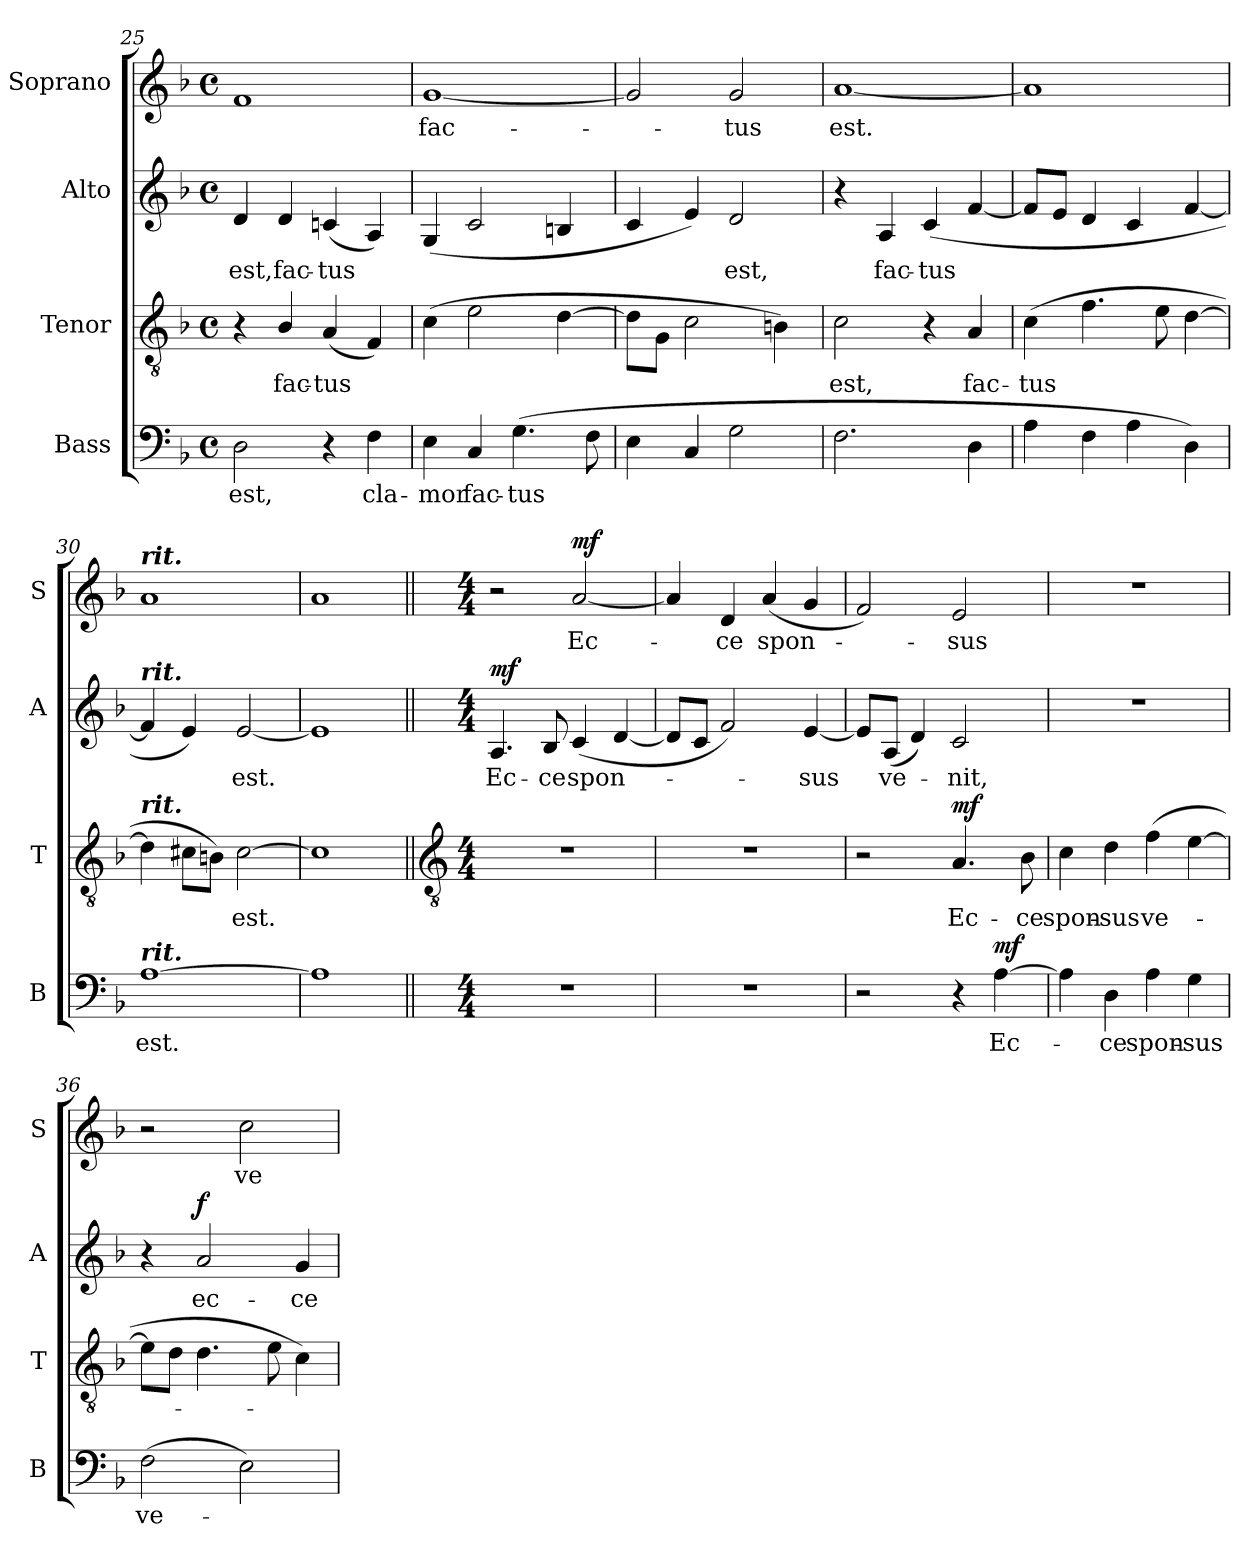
**kern	**text	**dynam	**kern	**text	**dynam	**kern	**text	**dynam	**kern	**text	**dynam
*part4	*part4	*part4	*part3	*part3	*part3	*part2	*part2	*part2	*part1	*part1	*part1
*staff4	*staff4	*staff4	*staff3	*staff3	*staff3	*staff2	*staff2	*staff2	*staff1	*staff1	*staff1
*I"Bass	*	*	*I"Tenor	*	*	*I"Alto	*	*	*I"Soprano	*	*
*I'B	*	*	*I'T	*	*	*I'A	*	*	*I'S	*	*
*clefF4	*	*	*clefGv2	*	*	*clefG2	*	*	*clefG2	*	*
*k[b-]	*	*	*k[b-]	*	*	*k[b-]	*	*	*k[b-]	*	*
*F:	*	*	*F:	*	*	*F:	*	*	*F:	*	*
*M4/4	*	*	*M4/4	*	*	*M4/4	*	*	*M4/4	*	*
*met(c)	*	*	*met(c)	*	*	*met(c)	*	*	*met(c)	*	*
=25	=25	=25	=25	=25	=25	=25	=25	=25	=25	=25	=25
!	!LO:LY:b	!	!	!	!	!	!LO:LY:b	!	!	!	!
2D\	est,	.	4r	.	.	4d/	est,	.	1f	.	.
!	!	!	!	!LO:LY:b	!	!	!LO:LY:b	!	!	!	!
.	.	.	4B-/	fac-	.	4d/	fac-	.	.	.	.
!	!	!	!	!LO:LY:b	!	!	!LO:LY:b	!	!	!	!
4r	.	.	(<4A/	-tus	.	(<4cn/	-tus	.	.	.	.
!	!LO:LY:b	!	!	!	!	!	!	!	!	!	!
4F\	cla-	.	4F/)	.	.	4A/)	.	.	.	.	.
=26	=26	=26	=26	=26	=26	=26	=26	=26	=26	=26	=26
!	!LO:LY:b	!	!	!	!	!	!	!	!	!LO:LY:b	!
4E\	-mor	.	(>4c\	.	.	(<4G/	.	.	[1g	fac-	.
!	!LO:LY:b	!	!	!	!	!	!	!	!	!	!
4C/	fac-	.	2e\	.	.	2c/	.	.	.	.	.
!	!LO:LY:b	!	!	!	!	!	!	!	!	!	!
(>4.G\	-tus	.	.	.	.	.	.	.	.	.	.
.	.	.	[4d\	.	.	4Bn/	.	.	.	.	.
8F\	.	.	.	.	.	.	.	.	.	.	.
!!LO:LB:g=z
=27	=27	=27	=27	=27	=27	=27	=27	=27	=27	=27	=27
4E\	.	.	8d\L]	.	.	4c/	.	.	2g/]	.	.
.	.	.	8G\J	.	.	.	.	.	.	.	.
4C/	.	.	2c\	.	.	4e/)	.	.	.	.	.
!	!	!	!	!	!	!	!LO:LY:b	!	!	!LO:LY:b	!
2G\	.	.	.	.	.	2d/	est,	.	2g/	tus	.
.	.	.	4Bn\)	.	.	.	.	.	.	.	.
=28	=28	=28	=28	=28	=28	=28	=28	=28	=28	=28	=28
!	!	!	!	!LO:LY:b	!	!	!	!	!	!LO:LY:b	!
2.F\	.	.	2c\	est,	.	4r	.	.	[1a	est.	.
!	!	!	!	!	!	!	!LO:LY:b	!	!	!	!
.	.	.	.	.	.	4A/	fac-	.	.	.	.
!	!	!	!	!	!	!	!LO:LY:b	!	!	!	!
.	.	.	4r	.	.	(<4c/	-tus	.	.	.	.
!	!	!	!	!LO:LY:b	!	!	!	!	!	!	!
4D\	.	.	4A/	fac-	.	[4f/	.	.	.	.	.
=29	=29	=29	=29	=29	=29	=29	=29	=29	=29	=29	=29
!	!	!	!	!LO:LY:b	!	!	!	!	!	!	!
4A\	.	.	(>4c\	-tus	.	8f/L]	.	.	1a]	.	.
.	.	.	.	.	.	8e/J	.	.	.	.	.
4F\	.	.	4.f\	.	.	4d/	.	.	.	.	.
4A\	.	.	.	.	.	4c/	.	.	.	.	.
.	.	.	8e\	.	.	.	.	.	.	.	.
4D\)	.	.	[4d\	.	.	[4f/	.	.	.	.	.
=30	=30	=30	=30	=30	=30	=30	=30	=30	=30	=30	=30
!	!	!	!	!	!	!	!	!	!LO:TX:a:Bi:t=rit.	!	!
!	!	!	!	!	!	!LO:TX:a:Bi:t=rit.	!	!	!	!	!
!	!	!	!LO:TX:a:Bi:t=rit.	!	!	!	!	!	!	!	!
!LO:TX:a:Bi:t=rit.	!	!	!	!	!	!	!	!	!	!	!
!	!LO:LY:b	!	!	!	!	!	!	!	!	!	!
[1A	est.	.	4d\]	.	.	4f/]	.	.	1a	.	.
.	.	.	8c#X\L	.	.	4e/)	.	.	.	.	.
.	.	.	8Bn\J)	.	.	.	.	.	.	.	.
!	!	!	!	!LO:LY:b	!	!	!LO:LY:b	!	!	!	!
.	.	.	[2c#\	est.	.	[2e/	est.	.	.	.	.
=31	=31	=31	=31	=31	=31	=31	=31	=31	=31	=31	=31
1A]	.	.	1c#]	.	.	1e]	.	.	1a	.	.
!!LO:LB:g=z
=32||	=32||	=32||	=32||	=32||	=32||	=32||	=32||	=32||	=32||	=32||	=32||
*	*	*	*clefGv2	*	*	*	*	*	*	*	*
*M4/4	*	*	*M4/4	*	*	*M4/4	*	*	*M4/4	*	*
!	!	!	!	!	!	!	!LO:LY:b	!LO:DY:b	!	!	!
1r	.	.	1r	.	.	4.A/	Ec-	mf	2r	.	.
!	!	!	!	!	!	!	!LO:LY:b	!	!	!	!
.	.	.	.	.	.	8B-/	-ce	.	.	.	.
!	!	!	!	!	!	!	!LO:LY:b	!	!	!LO:LY:b	!LO:DY:b
.	.	.	.	.	.	(<4c/	spon-	.	[2a/	Ec-	mf
.	.	.	.	.	.	[4d/	.	.	.	.	.
=33	=33	=33	=33	=33	=33	=33	=33	=33	=33	=33	=33
1r	.	.	1r	.	.	8d/L]	.	.	4a/]	.	.
.	.	.	.	.	.	8c/J	.	.	.	.	.
!	!	!	!	!	!	!	!	!	!	!LO:LY:b	!
.	.	.	.	.	.	2f/)	.	.	4d/	ce	.
!	!	!	!	!	!	!	!	!	!	!LO:LY:b	!
.	.	.	.	.	.	.	.	.	(<4a/	spon-	.
!	!	!	!	!	!	!	!LO:LY:b	!	!	!	!
.	.	.	.	.	.	[4e/	sus	.	4g/	.	.
=34	=34	=34	=34	=34	=34	=34	=34	=34	=34	=34	=34
2r	.	.	2r	.	.	8e/L]	.	.	2f/)	.	.
!	!	!	!	!	!	!	!LO:LY:b	!	!	!	!
.	.	.	.	.	.	(<8A/J	ve-	.	.	.	.
.	.	.	.	.	.	4d/)	.	.	.	.	.
!	!	!	!	!LO:LY:b	!LO:DY:b	!	!LO:LY:b	!	!	!LO:LY:b	!
4r	.	.	4.A/	Ec-	mf	2c/	nit,	.	2e/	sus	.
!	!LO:LY:b	!LO:DY:b	!	!	!	!	!	!	!	!	!
[4A\	Ec-	mf	.	.	.	.	.	.	.	.	.
!	!	!	!	!LO:LY:b	!	!	!	!	!	!	!
.	.	.	8B-\	-ce	.	.	.	.	.	.	.
=35	=35	=35	=35	=35	=35	=35	=35	=35	=35	=35	=35
!	!	!	!	!LO:LY:b	!	!	!	!	!	!	!
4A\]	.	.	4c\	spon-	.	1r	.	.	1r	.	.
!	!LO:LY:b	!	!	!LO:LY:b	!	!	!	!	!	!	!
4D\	ce	.	4d\	-sus	.	.	.	.	.	.	.
!	!LO:LY:b	!	!	!LO:LY:b	!	!	!	!	!	!	!
4A\	spon-	.	(>4f\	ve-	.	.	.	.	.	.	.
!	!LO:LY:b	!	!	!	!	!	!	!	!	!	!
4G\	-sus	.	[4e\	.	.	.	.	.	.	.	.
=36	=36	=36	=36	=36	=36	=36	=36	=36	=36	=36	=36
!	!LO:LY:b	!	!	!	!	!	!	!	!	!	!
(>2F\	ve-	.	8e\L]	.	.	4r	.	.	2r	.	.
.	.	.	8d\J	.	.	.	.	.	.	.	.
!	!	!	!	!	!	!	!LO:LY:b	!LO:DY:b	!	!	!
.	.	.	4.d\	.	.	2a/	ec-	f	.	.	.
!	!	!	!	!	!	!	!	!	!	!LO:LY:b	!
2E\)	.	.	.	.	.	.	.	.	2cc\	ve-	.
.	.	.	8e\	.	.	.	.	.	.	.	.
!	!	!	!	!	!	!	!LO:LY:b	!	!	!	!
.	.	.	4c\)	.	.	4g/	-ce	.	.	.	.
=	=	=	=	=	=	=	=	=	=	=	=
*-	*-	*-	*-	*-	*-	*-	*-	*-	*-	*-	*-
